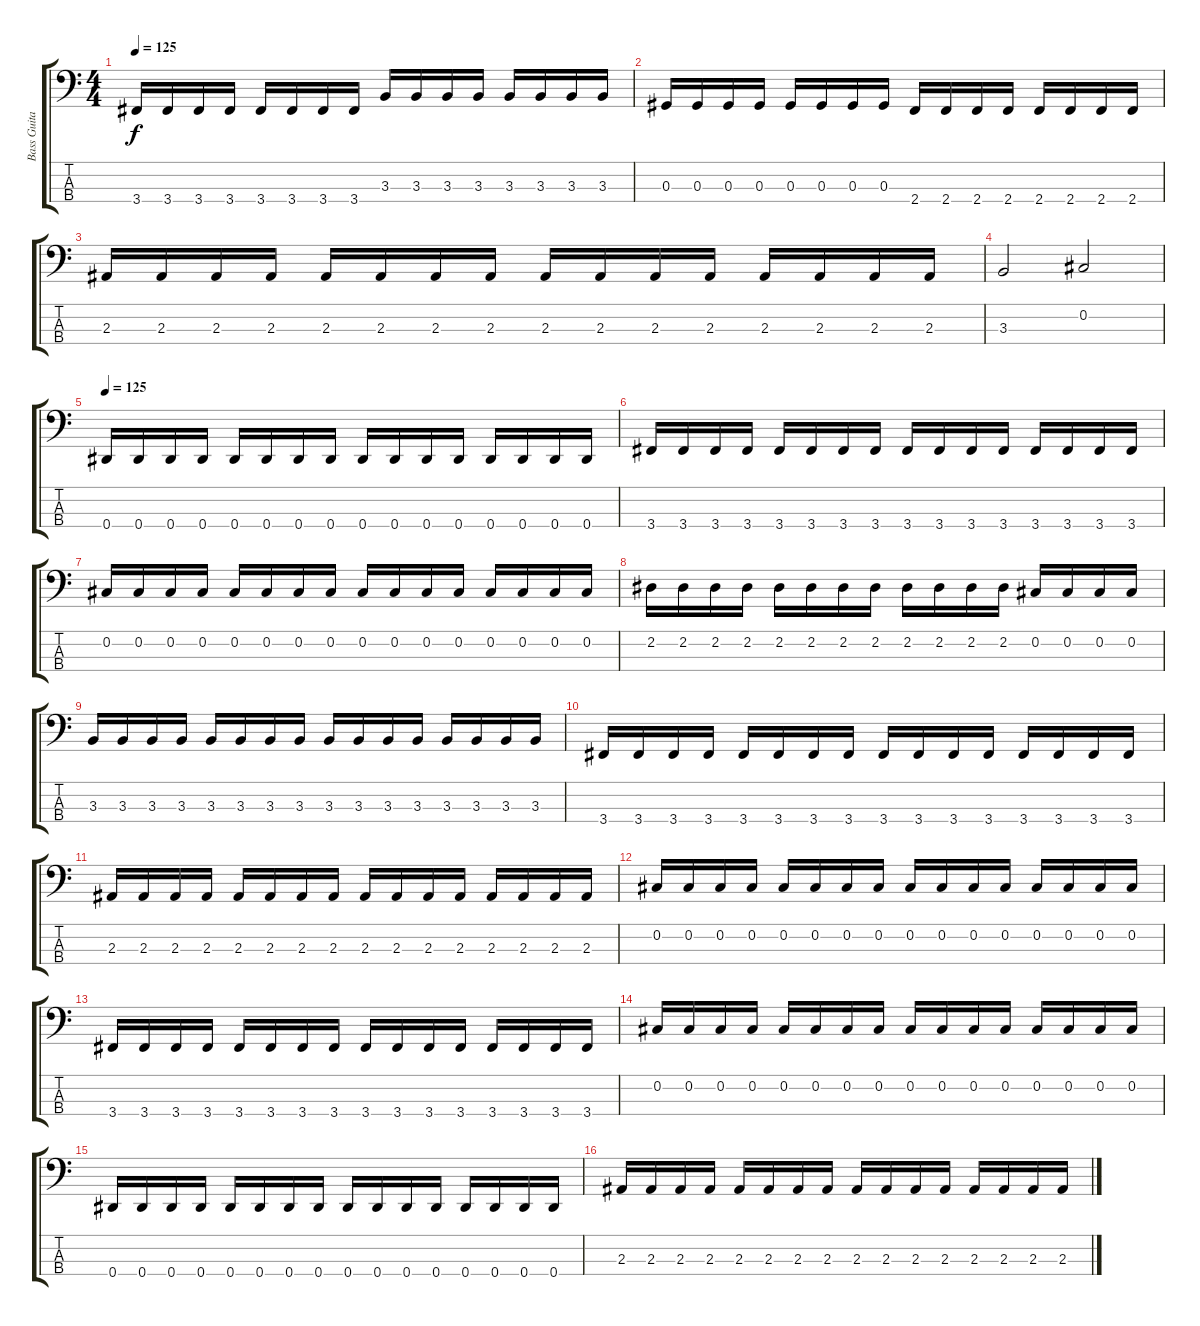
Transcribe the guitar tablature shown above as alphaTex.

\track ("Bass Guitar" "Bass Guita") {instrument electricbassfinger}
\staff {score tabs}
\tuning (Gb2 Db2 Ab1 Eb1) {hide}
\ts (4 4)
\tempo 125
\clef f4
\ks c
3.4.16{dy f} 3.4.16 3.4.16 3.4.16 3.4.16 3.4.16 3.4.16 3.4.16 3.3.16 3.3.16 3.3.16 3.3.16 3.3.16 3.3.16 3.3.16 3.3.16 |
0.3.16 0.3.16 0.3.16 0.3.16 0.3.16 0.3.16 0.3.16 0.3.16 2.4.16 2.4.16 2.4.16 2.4.16 2.4.16 2.4.16 2.4.16 2.4.16 |
2.3.16 2.3.16 2.3.16 2.3.16 2.3.16 2.3.16 2.3.16 2.3.16 2.3.16 2.3.16 2.3.16 2.3.16 2.3.16 2.3.16 2.3.16 2.3.16 |
3.3.2 0.2.2 |
\tempo 125
0.4.16 0.4.16 0.4.16 0.4.16 0.4.16 0.4.16 0.4.16 0.4.16 0.4.16 0.4.16 0.4.16 0.4.16 0.4.16 0.4.16 0.4.16 0.4.16 |
3.4.16 3.4.16 3.4.16 3.4.16 3.4.16 3.4.16 3.4.16 3.4.16 3.4.16 3.4.16 3.4.16 3.4.16 3.4.16 3.4.16 3.4.16 3.4.16 |
0.2.16 0.2.16 0.2.16 0.2.16 0.2.16 0.2.16 0.2.16 0.2.16 0.2.16 0.2.16 0.2.16 0.2.16 0.2.16 0.2.16 0.2.16 0.2.16 |
2.2.16 2.2.16 2.2.16 2.2.16 2.2.16 2.2.16 2.2.16 2.2.16 2.2.16 2.2.16 2.2.16 2.2.16 0.2.16 0.2.16 0.2.16 0.2.16 |
3.3.16 3.3.16 3.3.16 3.3.16 3.3.16 3.3.16 3.3.16 3.3.16 3.3.16 3.3.16 3.3.16 3.3.16 3.3.16 3.3.16 3.3.16 3.3.16 |
3.4.16 3.4.16 3.4.16 3.4.16 3.4.16 3.4.16 3.4.16 3.4.16 3.4.16 3.4.16 3.4.16 3.4.16 3.4.16 3.4.16 3.4.16 3.4.16 |
2.3.16 2.3.16 2.3.16 2.3.16 2.3.16 2.3.16 2.3.16 2.3.16 2.3.16 2.3.16 2.3.16 2.3.16 2.3.16 2.3.16 2.3.16 2.3.16 |
0.2.16 0.2.16 0.2.16 0.2.16 0.2.16 0.2.16 0.2.16 0.2.16 0.2.16 0.2.16 0.2.16 0.2.16 0.2.16 0.2.16 0.2.16 0.2.16 |
3.4.16 3.4.16 3.4.16 3.4.16 3.4.16 3.4.16 3.4.16 3.4.16 3.4.16 3.4.16 3.4.16 3.4.16 3.4.16 3.4.16 3.4.16 3.4.16 |
0.2.16 0.2.16 0.2.16 0.2.16 0.2.16 0.2.16 0.2.16 0.2.16 0.2.16 0.2.16 0.2.16 0.2.16 0.2.16 0.2.16 0.2.16 0.2.16 |
0.4.16 0.4.16 0.4.16 0.4.16 0.4.16 0.4.16 0.4.16 0.4.16 0.4.16 0.4.16 0.4.16 0.4.16 0.4.16 0.4.16 0.4.16 0.4.16 |
2.3.16 2.3.16 2.3.16 2.3.16 2.3.16 2.3.16 2.3.16 2.3.16 2.3.16 2.3.16 2.3.16 2.3.16 2.3.16 2.3.16 2.3.16 2.3.16
